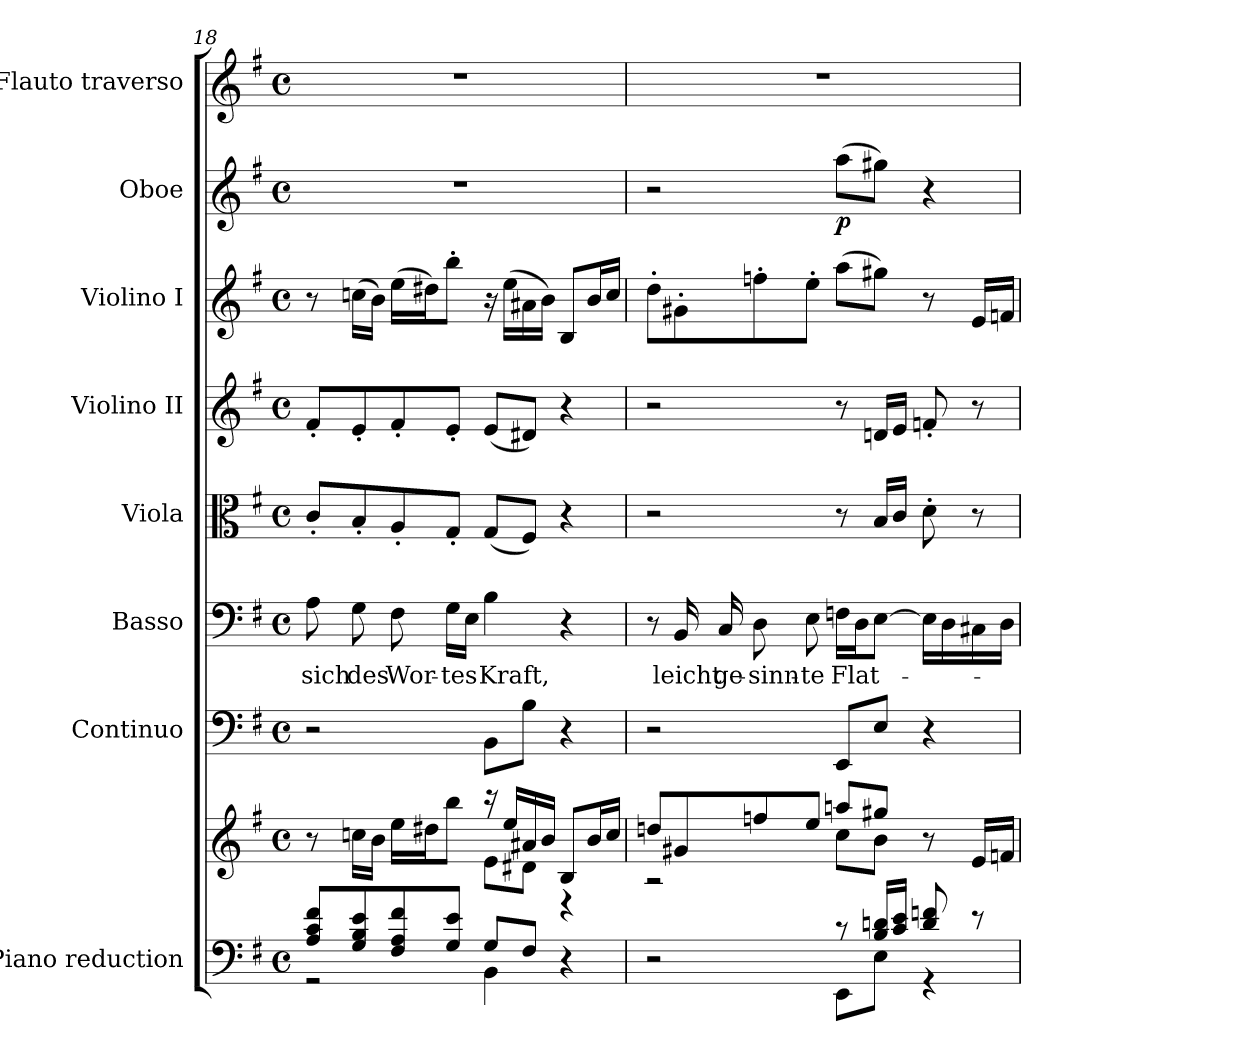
**kern	**kern	**kern	**kern	**text	**kern	**kern	**kern	**kern	**dynam	**kern
*part8	*part8	*part7	*part6	*part6	*part5	*part4	*part3	*part2	*part2	*part1
*staff9	*staff8	*staff7	*staff6	*staff6	*staff5	*staff4	*staff3	*staff2	*staff2	*staff1
*I"Piano reduction	*	*I"Continuo	*I"Basso	*	*I"Viola	*I"Violino II	*I"Violino I	*I"Oboe	*	*I"Flauto traverso
*I'Pno	*	*	*	*	*I'Vla	*I'Vln	*I'Vln	*I'Ob	*	*I'Fl
!!LO:PB:g=z
*clefF4	*clefG2	*clefF4	*clefF4	*	*clefC3	*clefG2	*clefG2	*clefG2	*	*clefG2
*k[f#]	*k[f#]	*k[f#]	*k[f#]	*	*k[f#]	*k[f#]	*k[f#]	*k[f#]	*	*k[f#]
*M4/4	*M4/4	*M4/4	*M4/4	*	*M4/4	*M4/4	*M4/4	*M4/4	*	*M4/4
*met(c)	*met(c)	*met(c)	*met(c)	*	*met(c)	*met(c)	*met(c)	*met(c)	*	*met(c)
=18	=18	=18	=18	=18	=18	=18	=18	=18	=18	=18
*^	*^	*	*	*	*	*	*	*	*	*
!	!	!	!	!	!	!LO:LY:b	!	!	!	!	!	!
8A/ 8c/ 8f#/L	2r	8r	8ryy	2r	8A\	sich	8c'/L	8f#'/L	8r	1r	.	1r
!	!	!	!	!	!	!LO:LY:b	!	!	!	!	!	!
8G/ 8B/ 8e/	.	16ccn\LL	8ryy	.	8G\	des	8B'/	8e'/	(16ccn\LL	.	.	.
.	.	16b\JJ	.	.	.	.	.	.	16b\JJ)	.	.	.
!	!	!	!	!	!	!LO:LY:b	!	!	!	!	!	!
8F#/ 8A/ 8f#/	.	16ee\LL	4ryy	.	8F#\	Wor-	8A'/	8f#'/	(16ee\LL	.	.	.
.	.	16dd#X\J	.	.	.	.	.	.	16dd#X\J)	.	.	.
!	!	!	!	!	!	!LO:LY:b	!	!	!	!	!	!
8G/ 8e/J	.	8bb\J	.	.	16G\LL	-tes	8G'/J	8e'/J	8bb'\J	.	.	.
.	.	.	.	.	16E\JJ	.	.	.	.	.	.	.
!	!	!	!	!	!	!LO:LY:b	!	!	!	!	!	!
8G/L	4BB\	16r	8e\L	8BB\L	4B\	Kraft,	(8G/L	(8e/L	16r	.	.	.
.	.	16ee/LL	.	.	.	.	.	.	(16ee\LL	.	.	.
8F#/J	.	16a#X/	8d#X\J	8B\J	.	.	8F#/J)	8d#X/J)	16a#X\	.	.	.
.	.	16b/JJ	.	.	.	.	.	.	16b\JJ)	.	.	.
4r	4ryy	8B/L	4r	4r	4r	.	4r	4r	8B/L	.	.	.
.	.	16b/L	.	.	.	.	.	.	16b/L	.	.	.
.	.	16cc/JJ	.	.	.	.	.	.	16cc/JJ	.	.	.
=19	=19	=19	=19	=19	=19	=19	=19	=19	=19	=19	=19	=19
2r	2ryy	8ddn/L	2r	2r	8r	.	2r	2r	8dd'\L	2r	.	1r
!	!	!	!	!	!	!LO:LY:b	!	!	!	!	!	!
.	.	8g#X/	.	.	16BB/	leicht	.	.	8g#X'\	.	.	.
!	!	!	!	!	!	!LO:LY:b	!	!	!	!	!	!
.	.	.	.	.	16C/	ge-	.	.	.	.	.	.
!	!	!	!	!	!	!LO:LY:b	!	!	!	!	!	!
.	.	8ffn/	.	.	8D\	-sinn-	.	.	8ffn'\	.	.	.
!	!	!	!	!	!	!LO:LY:b	!	!	!	!	!	!
.	.	8ee/J	.	.	8E\	-te	.	.	8ee'\J	.	.	.
!	!	!	!	!	!	!LO:LY:b	!	!	!	!	!LO:DY:b	!
8r	8EE\L	8aan/L	8cc\L	8EE/L	16Fn\LL	Flat-	8r	8r	(8aa\L	(8aa\L	p	.
.	.	.	.	.	16D\J	.	.	.	.	.	.	.
16B/ 16dn/LL	8E\J	8gg#X/J	8b\J	8E/J	[8E\J	.	16B/LL	16dn/LL	8gg#X\J)	8gg#X\J)	.	.
16c/ 16e/JJ	.	.	.	.	.	.	16c/JJ	16e/JJ	.	.	.	.
8d/ 8fn/	4r	8r	8ryy	4r	16E\LL]	.	8d'\	8fn'/	8r	4r	.	.
.	.	.	.	.	16D\	.	.	.	.	.	.	.
8r	.	16e/LL	8ryy	.	16C#X\	.	8r	8r	16e/LL	.	.	.
.	.	16fn/JJ	.	.	16D\JJ	.	.	.	16fn/JJ	.	.	.
*v	*v	*	*	*	*	*	*	*	*	*	*	*
*	*v	*v	*	*	*	*	*	*	*	*	*
=	=	=	=	=	=	=	=	=	=	=
*-	*-	*-	*-	*-	*-	*-	*-	*-	*-	*-
